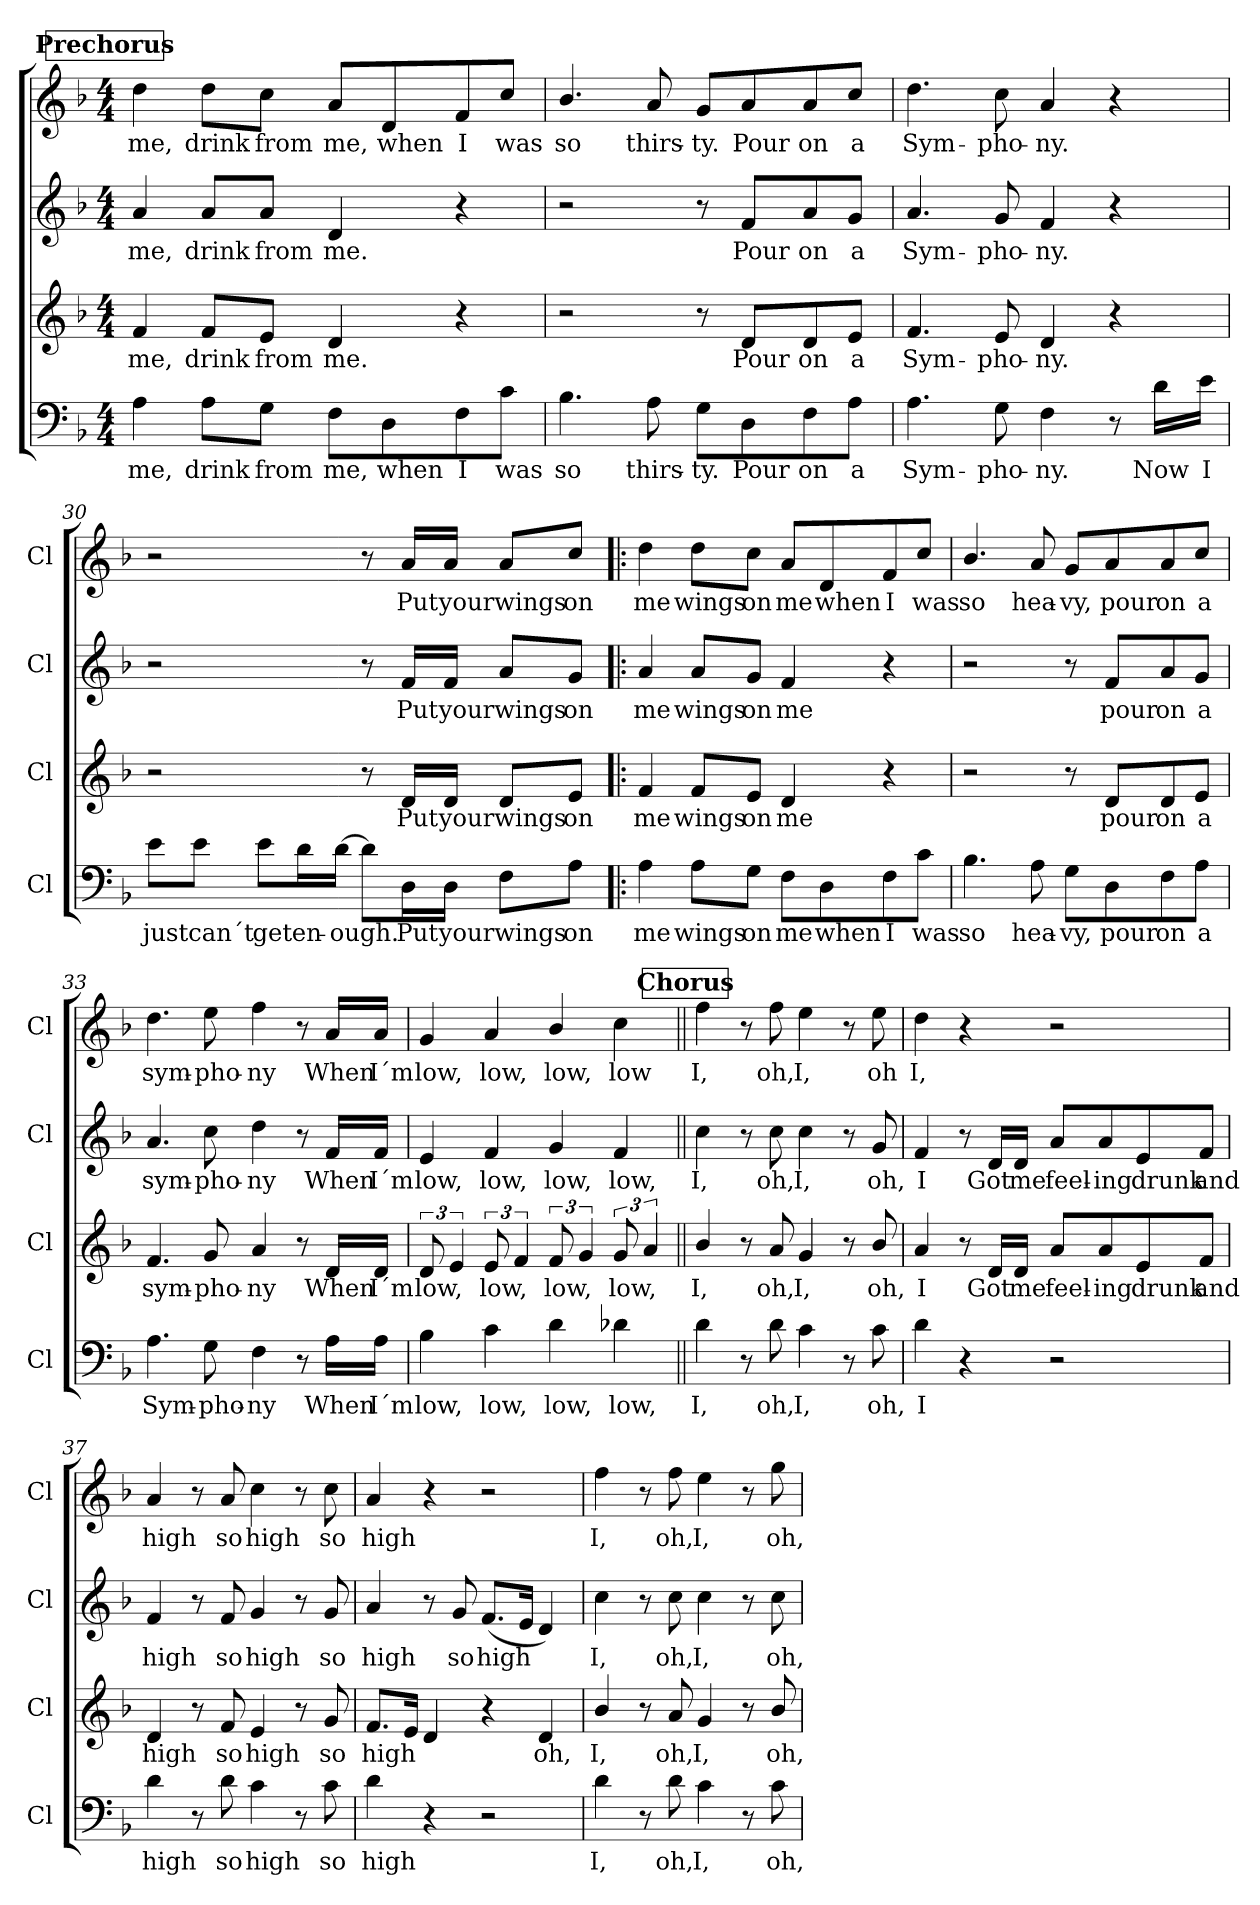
**kern	**text	**kern	**text	**kern	**text	**kern	**text
*part4	*part4	*part3	*part3	*part2	*part2	*part1	*part1
*staff4	*staff4	*staff3	*staff3	*staff2	*staff2	*staff1	*staff1
*I'Cl	*	*I'Cl	*	*I'Cl	*	*I'Cl	*
!!LO:LB:g=z
*clefF4	*	*clefG2	*	*clefG2	*	*clefG2	*
*ITrd1c2	*	*ITrd1c2	*	*ITrd1c2	*	*ITrd1c2	*
*k[b-e-a-]	*	*k[b-e-a-]	*	*k[b-e-a-]	*	*k[b-e-a-]	*
*E-:	*	*E-:	*	*E-:	*	*E-:	*
*M4/4	*	*M4/4	*	*M4/4	*	*M4/4	*
!!LO:REH:place=s1:a:B:fs=9.6:t=Prechorus
=27	=27	=27	=27	=27	=27	=27	=27
!	!LO:LY:b	!	!LO:LY:b	!	!LO:LY:b	!	!LO:LY:b
4G\	me,	4e-/	me,	4g/	me,	4cc\	me,
!	!LO:LY:b	!	!LO:LY:b	!	!LO:LY:b	!	!LO:LY:b
8G\L	drink	8e-/L	drink	8g/L	drink	8cc\L	drink
!	!LO:LY:b	!	!LO:LY:b	!	!LO:LY:b	!	!LO:LY:b
8F\J	from	8d/J	from	8g/J	from	8b-\J	from
!	!LO:LY:b	!	!LO:LY:b	!	!LO:LY:b	!	!LO:LY:b
8E-\L	me,	4c/	me.	4c/	me.	8g/L	me,
!	!LO:LY:b	!	!	!	!	!	!LO:LY:b
8C\	when	.	.	.	.	8c/	when
!	!LO:LY:b	!	!	!	!	!	!LO:LY:b
8E-\	I	4r	.	4r	.	8e-/	I
!	!LO:LY:b	!	!	!	!	!	!LO:LY:b
8B-\J	was	.	.	.	.	8b-/J	was
=28	=28	=28	=28	=28	=28	=28	=28
!	!LO:LY:b	!	!	!	!	!	!LO:LY:b
4.A-\	so	2r	.	2r	.	4.a-/	so
!	!LO:LY:b	!	!	!	!	!	!LO:LY:b
8G\	thirs-	.	.	.	.	8g/	thirs-
!	!LO:LY:b	!	!	!	!	!	!LO:LY:b
8F\L	-ty.	8r	.	8r	.	8f/L	-ty.
!	!LO:LY:b	!	!LO:LY:b	!	!LO:LY:b	!	!LO:LY:b
8C\	Pour	8c/L	Pour	8e-/L	Pour	8g/	Pour
!	!LO:LY:b	!	!LO:LY:b	!	!LO:LY:b	!	!LO:LY:b
8E-\	on	8c/	on	8g/	on	8g/	on
!	!LO:LY:b	!	!LO:LY:b	!	!LO:LY:b	!	!LO:LY:b
8G\J	a	8d/J	a	8f/J	a	8b-/J	a
=29	=29	=29	=29	=29	=29	=29	=29
!	!LO:LY:b	!	!LO:LY:b	!	!LO:LY:b	!	!LO:LY:b
4.G\	Sym-	4.e-/	Sym-	4.g/	Sym-	4.cc\	Sym-
!	!LO:LY:b	!	!LO:LY:b	!	!LO:LY:b	!	!LO:LY:b
8F\	-pho-	8d/	-pho-	8f/	-pho-	8b-\	-pho-
!	!LO:LY:b	!	!LO:LY:b	!	!LO:LY:b	!	!LO:LY:b
4E-\	-ny.	4c/	-ny.	4e-/	-ny.	4g/	-ny.
8r	.	4r	.	4r	.	4r	.
!	!LO:LY:b	!	!	!	!	!	!
16c\LL	Now	.	.	.	.	.	.
!	!LO:LY:b	!	!	!	!	!	!
16d\JJ	I	.	.	.	.	.	.
=30	=30	=30	=30	=30	=30	=30	=30
!	!LO:LY:b	!	!	!	!	!	!
8d\L	just	2r	.	2r	.	2r	.
!	!LO:LY:b	!	!	!	!	!	!
8d\J	can´t	.	.	.	.	.	.
!	!LO:LY:b	!	!	!	!	!	!
8d\L	get	.	.	.	.	.	.
!	!LO:LY:b	!	!	!	!	!	!
16c\L	en-	.	.	.	.	.	.
!	!LO:LY:b	!	!	!	!	!	!
[16c\JJ	-ough.	.	.	.	.	.	.
8c\L]	.	8r	.	8r	.	8r	.
!	!LO:LY:b	!	!LO:LY:b	!	!LO:LY:b	!	!LO:LY:b
16C\L	Put	16c/LL	Put	16e-/LL	Put	16g/LL	Put
!	!LO:LY:b	!	!LO:LY:b	!	!LO:LY:b	!	!LO:LY:b
16C\JJ	your	16c/JJ	your	16e-/JJ	your	16g/JJ	your
!	!LO:LY:b	!	!LO:LY:b	!	!LO:LY:b	!	!LO:LY:b
8E-\L	wings	8c/L	wings	8g/L	wings	8g/L	wings
!	!LO:LY:b	!	!LO:LY:b	!	!LO:LY:b	!	!LO:LY:b
8G\J	on	8d/J	on	8f/J	on	8b-/J	on
!!LO:PB:g=z
=31!|:	=31!|:	=31!|:	=31!|:	=31!|:	=31!|:	=31!|:	=31!|:
!	!LO:LY:b	!	!LO:LY:b	!	!LO:LY:b	!	!LO:LY:b
4G\	me	4e-/	me	4g/	me	4cc\	me
!	!LO:LY:b	!	!LO:LY:b	!	!LO:LY:b	!	!LO:LY:b
8G\L	wings	8e-/L	wings	8g/L	wings	8cc\L	wings
!	!LO:LY:b	!	!LO:LY:b	!	!LO:LY:b	!	!LO:LY:b
8F\J	on	8d/J	on	8f/J	on	8b-\J	on
!	!LO:LY:b	!	!LO:LY:b	!	!LO:LY:b	!	!LO:LY:b
8E-\L	me	4c/	me	4e-/	me	8g/L	me
!	!LO:LY:b	!	!	!	!	!	!LO:LY:b
8C\	when	.	.	.	.	8c/	when
!	!LO:LY:b	!	!	!	!	!	!LO:LY:b
8E-\	I	4r	.	4r	.	8e-/	I
!	!LO:LY:b	!	!	!	!	!	!LO:LY:b
8B-\J	was	.	.	.	.	8b-/J	was
=32	=32	=32	=32	=32	=32	=32	=32
!	!LO:LY:b	!	!	!	!	!	!LO:LY:b
4.A-\	so	2r	.	2r	.	4.a-/	so
!	!LO:LY:b	!	!	!	!	!	!LO:LY:b
8G\	hea-	.	.	.	.	8g/	hea-
!	!LO:LY:b	!	!	!	!	!	!LO:LY:b
8F\L	-vy,	8r	.	8r	.	8f/L	-vy,
!	!LO:LY:b	!	!LO:LY:b	!	!LO:LY:b	!	!LO:LY:b
8C\	pour	8c/L	pour	8e-/L	pour	8g/	pour
!	!LO:LY:b	!	!LO:LY:b	!	!LO:LY:b	!	!LO:LY:b
8E-\	on	8c/	on	8g/	on	8g/	on
!	!LO:LY:b	!	!LO:LY:b	!	!LO:LY:b	!	!LO:LY:b
8G\J	a	8d/J	a	8f/J	a	8b-/J	a
=33	=33	=33	=33	=33	=33	=33	=33
!	!LO:LY:b	!	!LO:LY:b	!	!LO:LY:b	!	!LO:LY:b
4.G\	Sym-	4.e-/	sym-	4.g/	sym-	4.cc\	sym-
!	!LO:LY:b	!	!LO:LY:b	!	!LO:LY:b	!	!LO:LY:b
8F\	-pho-	8f/	-pho-	8b-\	-pho-	8dd\	-pho-
!	!LO:LY:b	!	!LO:LY:b	!	!LO:LY:b	!	!LO:LY:b
4E-\	-ny	4g/	-ny	4cc\	-ny	4ee-\	-ny
8r	.	8r	.	8r	.	8r	.
!	!LO:LY:b	!	!LO:LY:b	!	!LO:LY:b	!	!LO:LY:b
16G\LL	When	16c/LL	When	16e-/LL	When	16g/LL	When
!	!LO:LY:b	!	!LO:LY:b	!	!LO:LY:b	!	!LO:LY:b
16G\JJ	I´m	16c/JJ	I´m	16e-/JJ	I´m	16g/JJ	I´m
=34	=34	=34	=34	=34	=34	=34	=34
!	!LO:LY:b	!	!LO:LY:b	!	!LO:LY:b	!	!LO:LY:b
4A-\	low,	12c/	low,	4d/	low,	4f/	low,
.	.	6d/	.	.	.	.	.
!	!LO:LY:b	!	!LO:LY:b	!	!LO:LY:b	!	!LO:LY:b
4B-\	low,	12d/	low,	4e-/	low,	4g/	low,
.	.	6e-/	.	.	.	.	.
!	!LO:LY:b	!	!LO:LY:b	!	!LO:LY:b	!	!LO:LY:b
4c\	low,	12e-/	low,	4f/	low,	4a-/	low,
.	.	6f/	.	.	.	.	.
!	!LO:LY:b	!	!LO:LY:b	!	!LO:LY:b	!	!LO:LY:b
4c-X\	low,	12f/	low,	4e-/	low,	4b-\	low
.	.	6g/	.	.	.	.	.
!!LO:LB:g=z
!!LO:REH:place=s1:a:B:fs=9.6:t=Chorus
=35||	=35||	=35||	=35||	=35||	=35||	=35||	=35||
!	!LO:LY:b	!	!LO:LY:b	!	!LO:LY:b	!	!LO:LY:b
4c\	I,	4a-/	I,	4b-\	I,	4ee-\	I,
8r	.	8r	.	8r	.	8r	.
!	!LO:LY:b	!	!LO:LY:b	!	!LO:LY:b	!	!LO:LY:b
8c\	oh,	8g/	oh,	8b-\	oh,	8ee-\	oh,
!	!LO:LY:b	!	!LO:LY:b	!	!LO:LY:b	!	!LO:LY:b
4B-\	I,	4f/	I,	4b-\	I,	4dd\	I,
8r	.	8r	.	8r	.	8r	.
!	!LO:LY:b	!	!LO:LY:b	!	!LO:LY:b	!	!LO:LY:b
8B-\	oh,	8a-/	oh,	8f/	oh,	8dd\	oh
=36	=36	=36	=36	=36	=36	=36	=36
!	!LO:LY:b	!	!LO:LY:b	!	!LO:LY:b	!	!LO:LY:b
4c\	I	4g/	I	4e-/	I	4cc\	I,
4r	.	8r	.	8r	.	4r	.
!	!	!	!LO:LY:b	!	!LO:LY:b	!	!
.	.	16c/LL	Got	16c/LL	Got	.	.
!	!	!	!LO:LY:b	!	!LO:LY:b	!	!
.	.	16c/JJ	me	16c/JJ	me	.	.
!	!	!	!LO:LY:b	!	!LO:LY:b	!	!
2r	.	8g/L	feel-	8g/L	feel-	2r	.
!	!	!	!LO:LY:b	!	!LO:LY:b	!	!
.	.	8g/	-ing	8g/	-ing	.	.
!	!	!	!LO:LY:b	!	!LO:LY:b	!	!
.	.	8d/	drunk	8d/	drunk	.	.
!	!	!	!LO:LY:b	!	!LO:LY:b	!	!
.	.	8e-/J	and	8e-/J	and	.	.
=37	=37	=37	=37	=37	=37	=37	=37
!	!LO:LY:b	!	!LO:LY:b	!	!LO:LY:b	!	!LO:LY:b
4c\	high	4c/	high	4e-/	high	4g/	high
8r	.	8r	.	8r	.	8r	.
!	!LO:LY:b	!	!LO:LY:b	!	!LO:LY:b	!	!LO:LY:b
8c\	so	8e-/	so	8e-/	so	8g/	so
!	!LO:LY:b	!	!LO:LY:b	!	!LO:LY:b	!	!LO:LY:b
4B-\	high	4d/	high	4f/	high	4b-\	high
8r	.	8r	.	8r	.	8r	.
!	!LO:LY:b	!	!LO:LY:b	!	!LO:LY:b	!	!LO:LY:b
8B-\	so	8f/	so	8f/	so	8b-\	so
=38	=38	=38	=38	=38	=38	=38	=38
!	!LO:LY:b	!	!LO:LY:b	!	!LO:LY:b	!	!LO:LY:b
4c\	high	8.e-/L	high	4g/	high	4g/	high
.	.	16d/Jk	.	.	.	.	.
4r	.	4c/	.	8r	.	4r	.
!	!	!	!	!	!LO:LY:b	!	!
.	.	.	.	8f/	so	.	.
!	!	!	!	!	!LO:LY:b	!	!
2r	.	4r	.	(<8.e-/L	high	2r	.
.	.	.	.	16d/Jk	.	.	.
!	!	!	!LO:LY:b	!	!	!	!
.	.	4c/	oh,	4c/)	.	.	.
!!LO:LB:g=z
=39	=39	=39	=39	=39	=39	=39	=39
!	!LO:LY:b	!	!LO:LY:b	!	!LO:LY:b	!	!LO:LY:b
4c\	I,	4a-/	I,	4b-\	I,	4ee-\	I,
8r	.	8r	.	8r	.	8r	.
!	!LO:LY:b	!	!LO:LY:b	!	!LO:LY:b	!	!LO:LY:b
8c\	oh,	8g/	oh,	8b-\	oh,	8ee-\	oh,
!	!LO:LY:b	!	!LO:LY:b	!	!LO:LY:b	!	!LO:LY:b
4B-\	I,	4f/	I,	4b-\	I,	4dd\	I,
8r	.	8r	.	8r	.	8r	.
!	!LO:LY:b	!	!LO:LY:b	!	!LO:LY:b	!	!LO:LY:b
8B-\	oh,	8a-/	oh,	8b-\	oh,	8ff\	oh,
=	=	=	=	=	=	=	=
*-	*-	*-	*-	*-	*-	*-	*-
